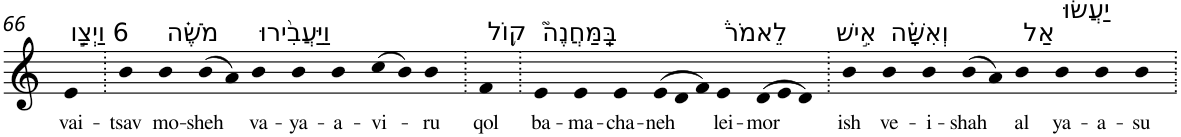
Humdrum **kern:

**kern	**text
*part1	*part1
*staff1	*staff1
*I"Piano	*
*I'Pno	*
!!LO:PB:g=z
*clefG2	*
*k[]	*
=66	=66
!LO:TX:a:t=6 וַיְצַ֣ו	!
!	!LO:LY:b
4e	vai-
=67.	=67.
!	!LO:LY:b
4b	-tsav
!LO:TX:a:t=מֹשֶׁ֗ה	!
!	!LO:LY:b
4b	mo-
!	!LO:LY:b
(>8b	-sheh
8a)	.
!LO:TX:a:t=וַיַּעֲבִ֨ירוּ	!
!	!LO:LY:b
4b	va-
!	!LO:LY:b
4b	-ya-
!	!LO:LY:b
4b	-a-
!	!LO:LY:b
(>8cc	-vi-
8b)	.
!	!LO:LY:b
4b	-ru
=68.	=68.
!LO:TX:a:t=ק֥וֹל	!
!	!LO:LY:b
4f	qol
=69.	=69.
!LO:TX:a:t=בַּֽמַּחֲנֶה֮	!
!	!LO:LY:b
4e	ba-
!	!LO:LY:b
4e	-ma-
!	!LO:LY:b
4e	-cha-
*Xtuplet	*
!	!LO:LY:b
(>12e	-neh
12d	.
12f)	.
!LO:TX:a:t=לֵאמֹר֒	!
!	!LO:LY:b
4e	lei-
!	!LO:LY:b
(>12d	-mor
12e	.
12d)	.
=70.	=70.
!LO:TX:a:t=אִ֣ישׁ	!
!	!LO:LY:b
4b	ish
!LO:TX:a:t=וְאִשָּׁ֗ה	!
!	!LO:LY:b
4b	ve-
!	!LO:LY:b
4b	-i-
!	!LO:LY:b
(>8b	-shah
8a)	.
!LO:TX:a:t=אַל	!
!	!LO:LY:b
4b	al
!LO:TX:a:t=יַעֲשׂוּ	!
!	!LO:LY:b
4b	ya-
!	!LO:LY:b
4b	-a-
!	!LO:LY:b
4b	-su
=.	=.
*-	*-
